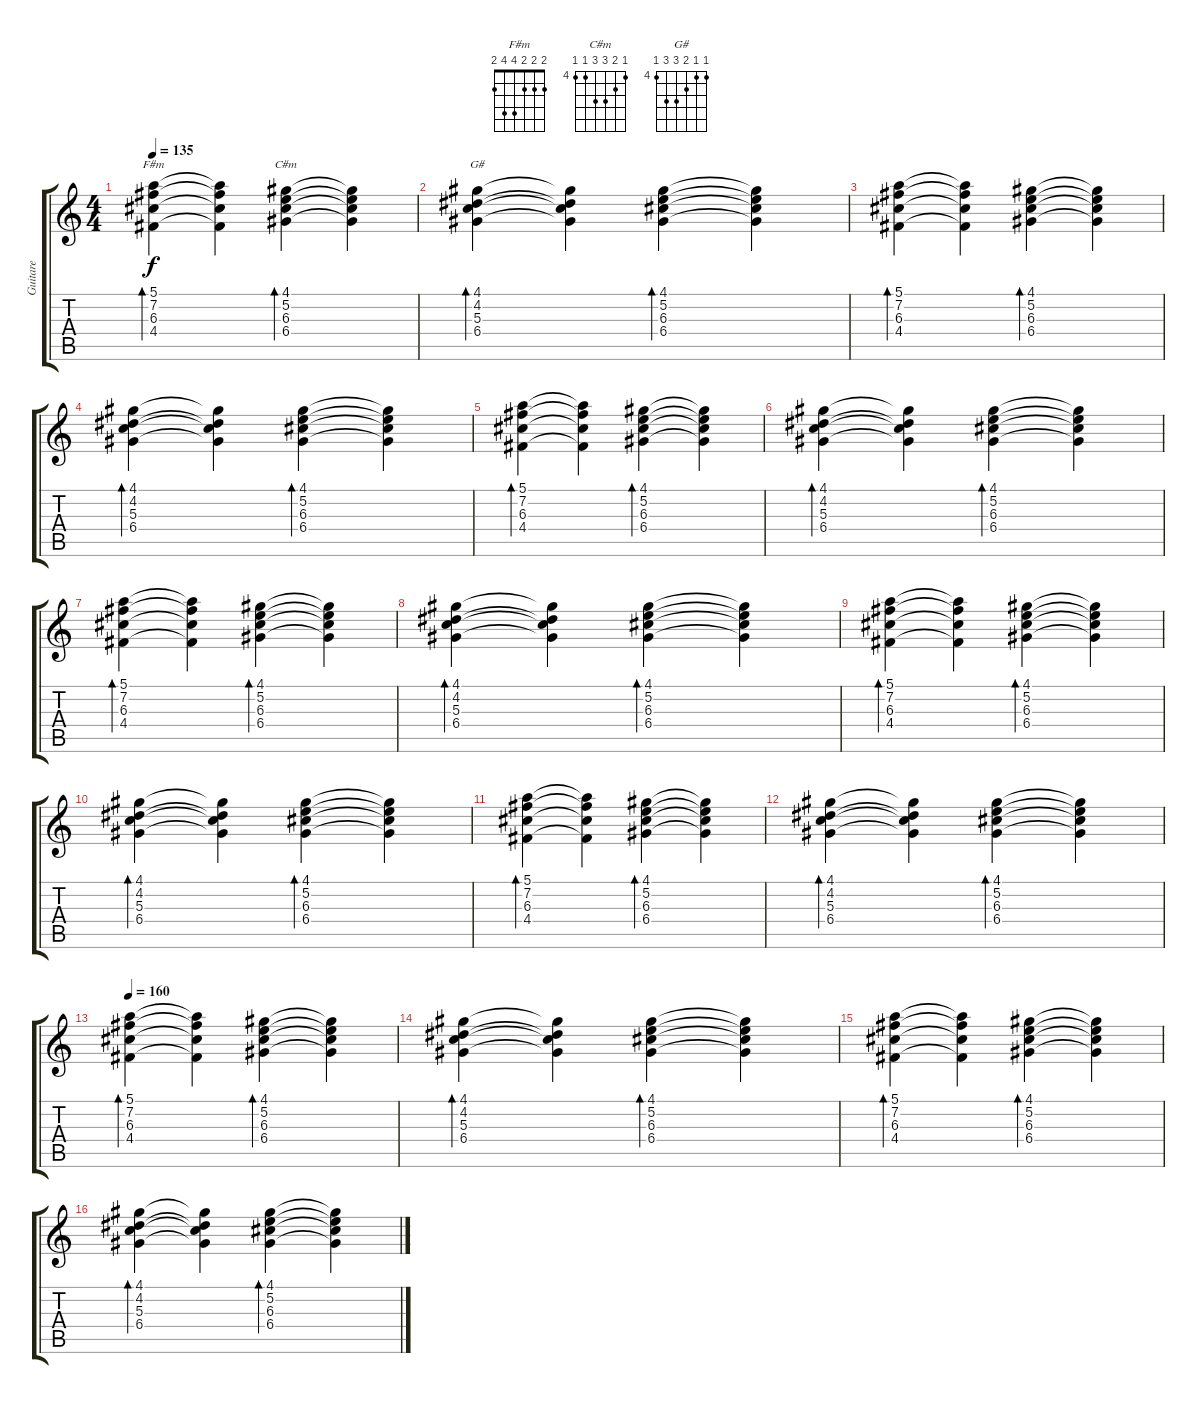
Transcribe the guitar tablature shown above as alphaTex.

\track ("Guitare" "Guitare") {instrument acousticguitarsteel}
\staff {score tabs}
\tuning (E4 B3 G3 D3 A2 E2) {hide}
\chord ("F#m" 2 2 2 4 4 2)
\chord ("C#m" 4 5 6 6 4 4) {firstfret 4}
\chord ("G#" 4 4 5 6 6 4) {firstfret 4}
\ts (4 4)
\tempo 135
\clef g2
\ks c
(5.1 7.2 6.3 4.4).4{bd 60 ch "F#m" dy f} (5.1{t} 7.2{t} 6.3{t} 4.4{t}).4 (4.1 5.2 6.3 6.4).4{bd 60 ch "C#m"} (4.1{t} 5.2{t} 6.3{t} 6.4{t}).4 |
(4.1 4.2 5.3 6.4).4{bd 60 ch "G#"} (4.1{t} 4.2{t} 5.3{t} 6.4{t}).4 (4.1 5.2 6.3 6.4).4{bd 60} (4.1{t} 5.2{t} 6.3{t} 6.4{t}).4 |
(5.1 7.2 6.3 4.4).4{bd 60} (5.1{t} 7.2{t} 6.3{t} 4.4{t}).4 (4.1 5.2 6.3 6.4).4{bd 60} (4.1{t} 5.2{t} 6.3{t} 6.4{t}).4 |
(4.1 4.2 5.3 6.4).4{bd 60} (4.1{t} 4.2{t} 5.3{t} 6.4{t}).4 (4.1 5.2 6.3 6.4).4{bd 60} (4.1{t} 5.2{t} 6.3{t} 6.4{t}).4 |
(5.1 7.2 6.3 4.4).4{bd 60} (5.1{t} 7.2{t} 6.3{t} 4.4{t}).4 (4.1 5.2 6.3 6.4).4{bd 60} (4.1{t} 5.2{t} 6.3{t} 6.4{t}).4 |
(4.1 4.2 5.3 6.4).4{bd 60} (4.1{t} 4.2{t} 5.3{t} 6.4{t}).4 (4.1 5.2 6.3 6.4).4{bd 60} (4.1{t} 5.2{t} 6.3{t} 6.4{t}).4 |
(5.1 7.2 6.3 4.4).4{bd 60} (5.1{t} 7.2{t} 6.3{t} 4.4{t}).4 (4.1 5.2 6.3 6.4).4{bd 60} (4.1{t} 5.2{t} 6.3{t} 6.4{t}).4 |
(4.1 4.2 5.3 6.4).4{bd 60} (4.1{t} 4.2{t} 5.3{t} 6.4{t}).4 (4.1 5.2 6.3 6.4).4{bd 60} (4.1{t} 5.2{t} 6.3{t} 6.4{t}).4 |
(5.1 7.2 6.3 4.4).4{bd 60} (5.1{t} 7.2{t} 6.3{t} 4.4{t}).4 (4.1 5.2 6.3 6.4).4{bd 60} (4.1{t} 5.2{t} 6.3{t} 6.4{t}).4 |
(4.1 4.2 5.3 6.4).4{bd 60} (4.1{t} 4.2{t} 5.3{t} 6.4{t}).4 (4.1 5.2 6.3 6.4).4{bd 60} (4.1{t} 5.2{t} 6.3{t} 6.4{t}).4 |
(5.1 7.2 6.3 4.4).4{bd 60} (5.1{t} 7.2{t} 6.3{t} 4.4{t}).4 (4.1 5.2 6.3 6.4).4{bd 60} (4.1{t} 5.2{t} 6.3{t} 6.4{t}).4 |
(4.1 4.2 5.3 6.4).4{bd 60} (4.1{t} 4.2{t} 5.3{t} 6.4{t}).4 (4.1 5.2 6.3 6.4).4{bd 60} (4.1{t} 5.2{t} 6.3{t} 6.4{t}).4 |
\tempo 160
(5.1 7.2 6.3 4.4).4{bd 60} (5.1{t} 7.2{t} 6.3{t} 4.4{t}).4 (4.1 5.2 6.3 6.4).4{bd 60} (4.1{t} 5.2{t} 6.3{t} 6.4{t}).4 |
(4.1 4.2 5.3 6.4).4{bd 60} (4.1{t} 4.2{t} 5.3{t} 6.4{t}).4 (4.1 5.2 6.3 6.4).4{bd 60} (4.1{t} 5.2{t} 6.3{t} 6.4{t}).4 |
(5.1 7.2 6.3 4.4).4{bd 60} (5.1{t} 7.2{t} 6.3{t} 4.4{t}).4 (4.1 5.2 6.3 6.4).4{bd 60} (4.1{t} 5.2{t} 6.3{t} 6.4{t}).4 |
(4.1 4.2 5.3 6.4).4{bd 60} (4.1{t} 4.2{t} 5.3{t} 6.4{t}).4 (4.1 5.2 6.3 6.4).4{bd 60} (4.1{t} 5.2{t} 6.3{t} 6.4{t}).4
